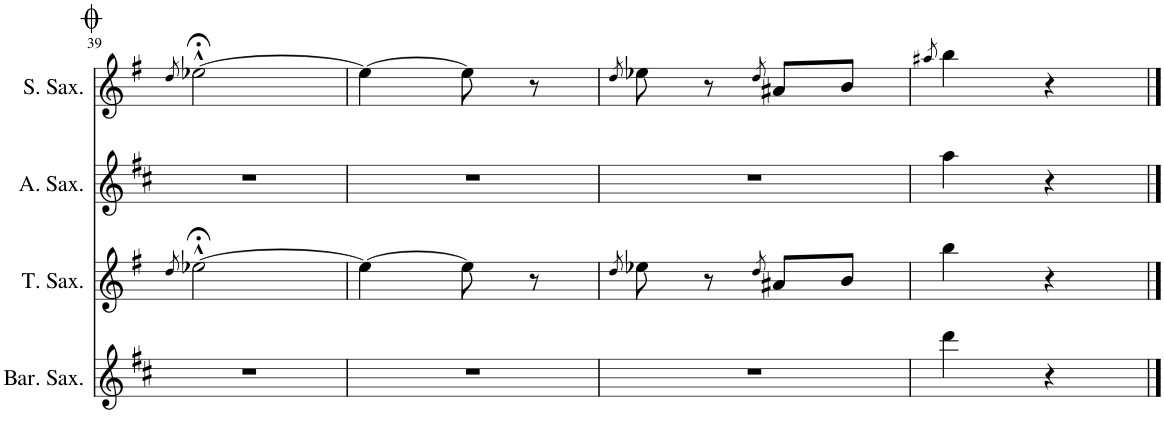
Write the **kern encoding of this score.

**kern	**kern	**kern	**kern
*part4	*part3	*part2	*part1
*staff4	*staff3	*staff2	*staff1
*I"Baritone Saxophone	*I"Tenor Saxophone	*I"Alto Saxophone	*I"Soprano Saxophone
*I'Bar. Sax.	*I'T. Sax.	*I'A. Sax.	*I'S. Sax.
!!LO:PB:g=z
*clefG2	*clefG2	*clefG2	*clefG2
*Trd12c21	*Trd8c14	*Trd5c9	*Trd1c2
*k[f#c#]	*k[f#]	*k[f#c#]	*k[f#]
*M2/4	*M2/4	*M2/4	*M2/4
=39	=39	=39	=39
.	8qdd/	.	8qdd/
2r	[2ee-X;<^^\	2r	[2ee-X;<^^\
=40	=40	=40	=40
2r	4ee-\_	2r	4ee-\_
.	8ee-\]	.	8ee-\]
.	8r	.	8r
=41	=41	=41	=41
.	8qdd/	.	8qdd/
2r	8ee-X\	2r	8ee-X\
.	8r	.	8r
.	8qdd/	.	8qdd/
.	8a#X/L	.	8a#X/L
.	8b/J	.	8b/J
=42	=42	=42	=42
.	.	.	8qaa#X/
4ddd\	4bb\	4aa\	4bb\
4r	4r	4r	4r
==	==	==	==
*-	*-	*-	*-
